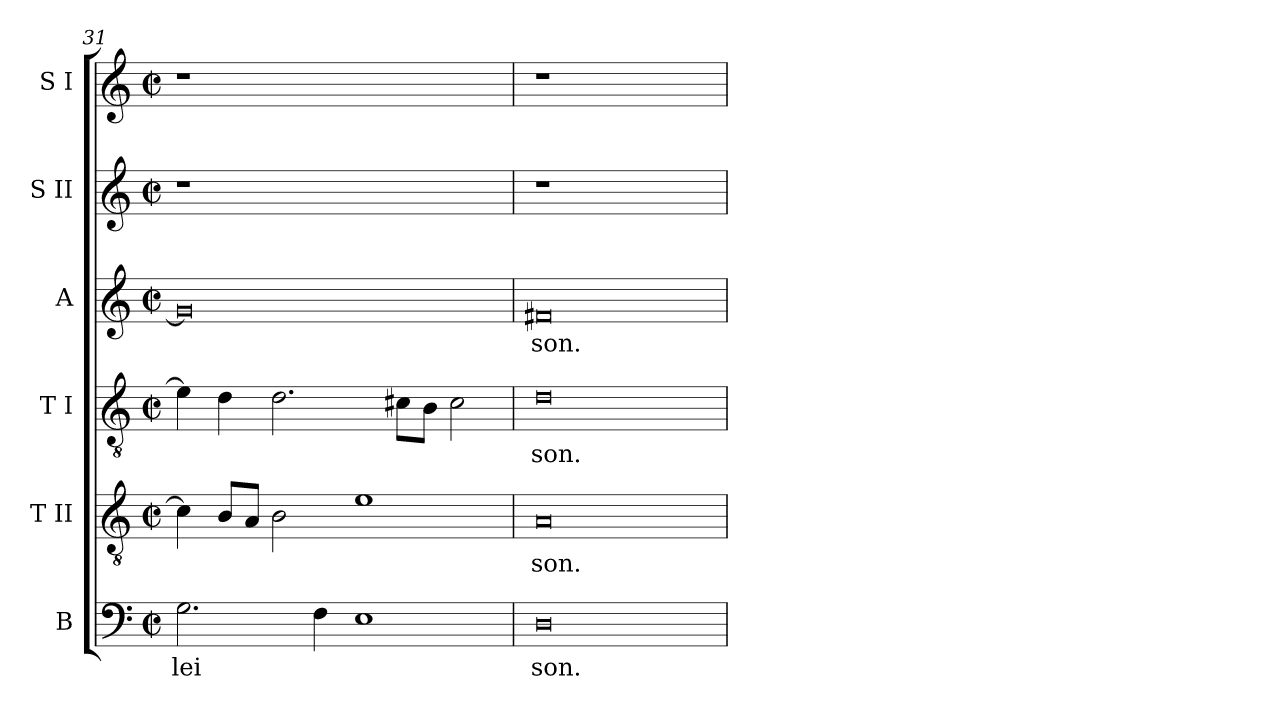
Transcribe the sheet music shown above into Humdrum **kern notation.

**kern	**text	**kern	**text	**kern	**text	**kern	**text	**kern	**kern
*part6	*part6	*part5	*part5	*part4	*part4	*part3	*part3	*part2	*part1
*staff6	*staff6	*staff5	*staff5	*staff4	*staff4	*staff3	*staff3	*staff2	*staff1
*I"B	*	*I"T II	*	*I"T I	*	*I"A	*	*I"S II	*I"S I
*I'B	*	*I'T II	*	*I'T I	*	*I'A	*	*I'S II	*I'S I
*clefF4	*	*clefGv2	*	*clefGv2	*	*clefG2	*	*clefG2	*clefG2
*k[]	*	*k[]	*	*k[]	*	*k[]	*	*k[]	*k[]
*C:	*	*C:	*	*C:	*	*C:	*	*C:	*C:
*M2/2	*	*M2/2	*	*M2/2	*	*M2/2	*	*M2/2	*M2/2
*met(c|)	*	*met(c|)	*	*met(c|)	*	*met(c|)	*	*met(c|)	*met(c|)
=31	=31	=31	=31	=31	=31	=31	=31	=31	=31
!	!LO:LY:b:cj	!	!LO:LY:b:cj	!	!LO:LY:b:cj	!	!LO:LY:b:cj	!	!
2.G\	-lei-	4c\]	.	4e\]	--	0g]	.	1r	1r
!	!	!	!LO:LY:b:cj	!	!LO:LY:b:cj	!	!	!	!
.	.	8B/L	.	4d\	--	.	.	.	.
!	!	!	!LO:LY:b:cj	!	!	!	!	!	!
.	.	8A/J	.	.	.	.	.	.	.
!	!	!	!LO:LY:b:cj	!	!LO:LY:b:cj	!	!	!	!
.	.	2B\	.	2.d\	--	.	.	.	.
!	!LO:LY:b:cj	!	!	!	!	!	!	!	!
4F\	--	.	.	.	.	.	.	.	.
!	!LO:LY:b:cj	!	!LO:LY:b:cj	!	!	!	!	!	!
1E	--	1e	.	.	.	.	.	1ryy	1ryy
!	!	!	!	!	!LO:LY:b:cj	!	!	!	!
.	.	.	.	8c#\L	--	.	.	.	.
!	!	!	!	!	!LO:LY:b:cj	!	!	!	!
.	.	.	.	8B\J	--	.	.	.	.
!	!	!	!	!	!LO:LY:b:cj	!	!	!	!
.	.	.	.	2c#\	--	.	.	.	.
=32	=32	=32	=32	=32	=32	=32	=32	=32	=32
!	!LO:LY:b:cj	!	!LO:LY:b:cj	!	!LO:LY:b:cj	!	!LO:LY:b:cj	!	!
0D	-son.	0A	son.	0d	-son.	0f#X	son.	1r	1r
.	.	.	.	.	.	.	.	1ryy	1ryy
=	=	=	=	=	=	=	=	=	=
*-	*-	*-	*-	*-	*-	*-	*-	*-	*-
